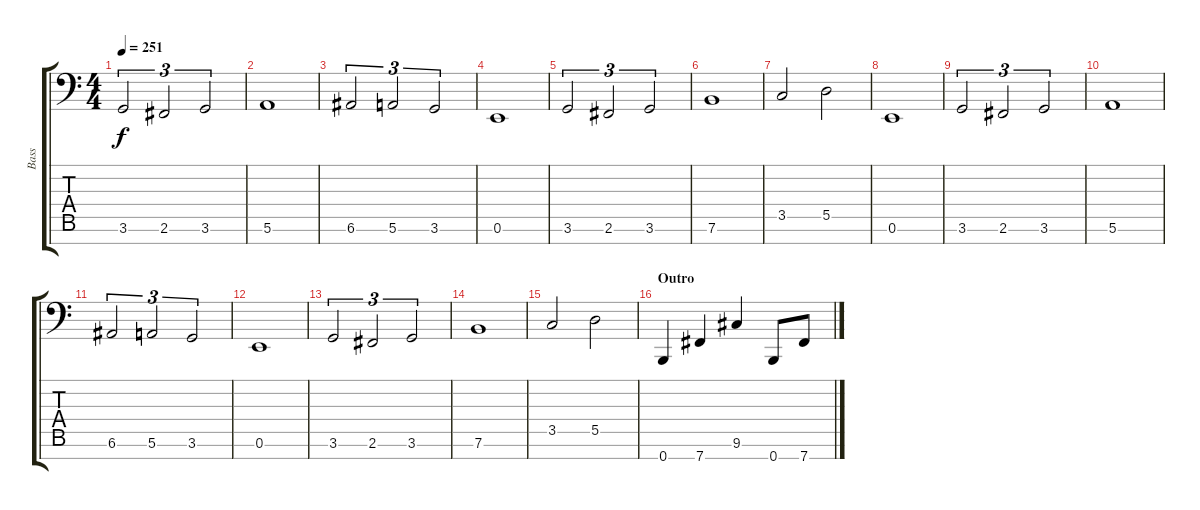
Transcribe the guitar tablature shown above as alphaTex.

\track ("Bass" "Bass") {instrument electricbasspick}
\staff {score tabs}
\tuning (E3 B2 G2 D2 A1 E1 B0) {hide}
\ts (4 4)
\tempo 251
\clef f4
\ks c
3.6.2{tu (3 2) dy f} 2.6.2{tu (3 2)} 3.6.2{tu (3 2)} |
5.6.1 |
6.6.2{tu (3 2)} 5.6.2{tu (3 2)} 3.6.2{tu (3 2)} |
0.6.1 |
3.6.2{tu (3 2)} 2.6.2{tu (3 2)} 3.6.2{tu (3 2)} |
7.6.1 |
3.5.2 5.5.2 |
0.6.1 |
3.6.2{tu (3 2)} 2.6.2{tu (3 2)} 3.6.2{tu (3 2)} |
5.6.1 |
6.6.2{tu (3 2)} 5.6.2{tu (3 2)} 3.6.2{tu (3 2)} |
0.6.1 |
3.6.2{tu (3 2)} 2.6.2{tu (3 2)} 3.6.2{tu (3 2)} |
7.6.1 |
3.5.2 5.5.2 |
\section ("" "Outro")
0.7.4 7.7.4 9.6.4 0.7.8 7.7.8
